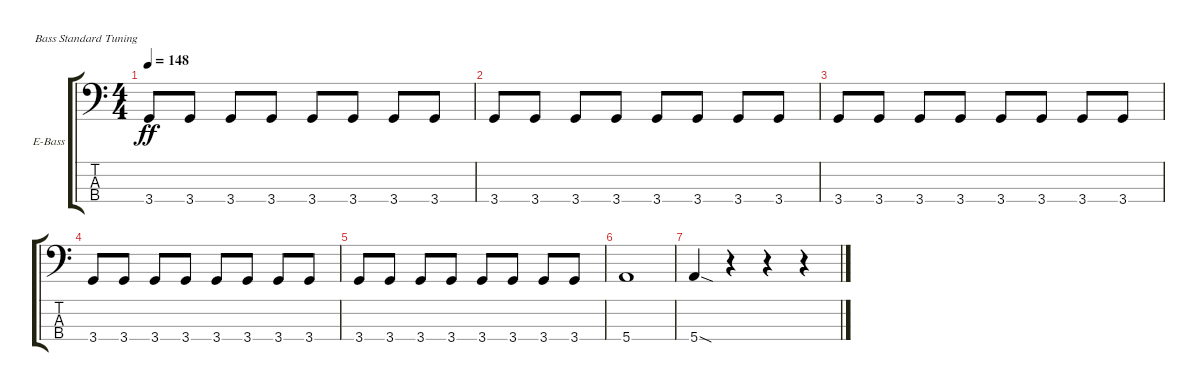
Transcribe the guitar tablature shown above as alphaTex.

\bracketExtendMode groupsimilarinstruments
\firstSystemTrackNameOrientation horizontal
\otherSystemsTrackNameOrientation horizontal
\track ("Pawel Maciwoda" "E-Bass") {instrument electricbassfinger}
\staff {score tabs}
\tuning (G2 D2 A1 E1)
\ts (4 4)
\tempo 148
\clef f4
\ks c
3.4.8{dy ff} 3.4.8 3.4.8 3.4.8 3.4.8 3.4.8 3.4.8 3.4.8 |
3.4.8 3.4.8 3.4.8 3.4.8 3.4.8 3.4.8 3.4.8 3.4.8 |
3.4.8 3.4.8 3.4.8 3.4.8 3.4.8 3.4.8 3.4.8 3.4.8 |
3.4.8 3.4.8 3.4.8 3.4.8 3.4.8 3.4.8 3.4.8 3.4.8 |
3.4.8 3.4.8 3.4.8 3.4.8 3.4.8 3.4.8 3.4.8 3.4.8 |
5.4.1 |
5.4{sod}.4 r.4 r.4 r.4
